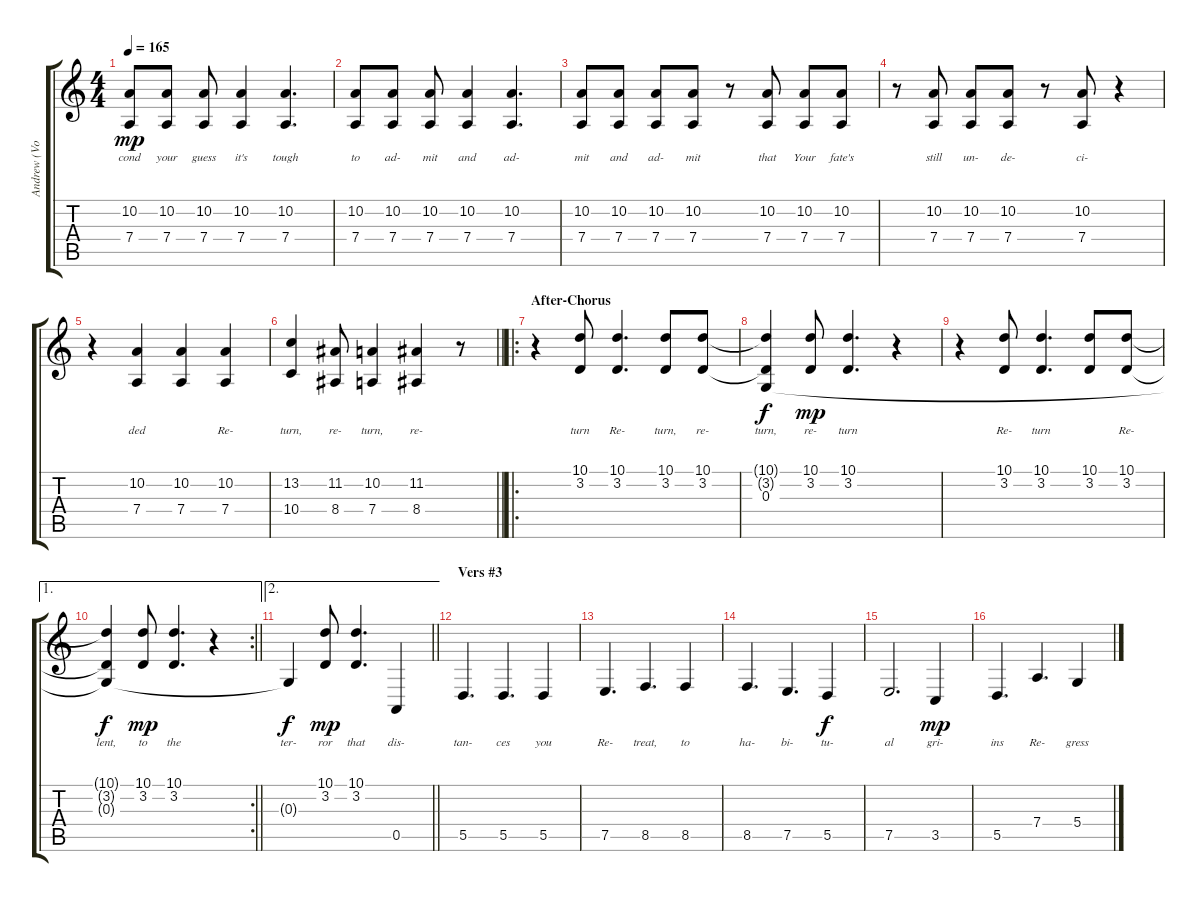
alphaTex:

\track ("Andrew (Vocals + Lyrics)" "Andrew (Vo") {instrument lead2sawtooth}
\staff {score tabs}
\tuning (E4 B3 G3 D3 A2 E2) {hide}
\ts (4 4)
\tempo 165
\clef g2
\ks c
(10.2 7.4).8{lyrics (0 "cond") lyrics (1 "") lyrics (2 "") lyrics (3 "") lyrics (4 "") dy mp} (10.2 7.4).8{lyrics (0 "your") lyrics (1 "") lyrics (2 "") lyrics (3 "") lyrics (4 "")} (10.2 7.4).8{lyrics (0 "guess") lyrics (1 "") lyrics (2 "") lyrics (3 "") lyrics (4 "")} (10.2 7.4).4{lyrics (0 "it's") lyrics (1 "") lyrics (2 "") lyrics (3 "") lyrics (4 "")} (10.2 7.4).4{d lyrics (0 "tough") lyrics (1 "") lyrics (2 "") lyrics (3 "") lyrics (4 "")} |
(10.2 7.4).8{lyrics (0 "to") lyrics (1 "") lyrics (2 "") lyrics (3 "") lyrics (4 "")} (10.2 7.4).8{lyrics (0 "ad-") lyrics (1 "") lyrics (2 "") lyrics (3 "") lyrics (4 "")} (10.2 7.4).8{lyrics (0 "mit") lyrics (1 "") lyrics (2 "") lyrics (3 "") lyrics (4 "")} (10.2 7.4).4{lyrics (0 "and") lyrics (1 "") lyrics (2 "") lyrics (3 "") lyrics (4 "")} (10.2 7.4).4{d lyrics (0 "ad-") lyrics (1 "") lyrics (2 "") lyrics (3 "") lyrics (4 "")} |
(10.2 7.4).8{lyrics (0 "mit") lyrics (1 "") lyrics (2 "") lyrics (3 "") lyrics (4 "")} (10.2 7.4).8{lyrics (0 "and") lyrics (1 "") lyrics (2 "") lyrics (3 "") lyrics (4 "")} (10.2 7.4).8{lyrics (0 "ad-") lyrics (1 "") lyrics (2 "") lyrics (3 "") lyrics (4 "")} (10.2 7.4).8{lyrics (0 "mit") lyrics (1 "") lyrics (2 "") lyrics (3 "") lyrics (4 "")} r.8 (10.2 7.4).8{lyrics (0 "that") lyrics (1 "") lyrics (2 "") lyrics (3 "") lyrics (4 "")} (10.2 7.4).8{lyrics (0 "Your") lyrics (1 "") lyrics (2 "") lyrics (3 "") lyrics (4 "")} (10.2 7.4).8{lyrics (0 "fate's") lyrics (1 "") lyrics (2 "") lyrics (3 "") lyrics (4 "")} |
r.8 (10.2 7.4).8{lyrics (0 "still") lyrics (1 "") lyrics (2 "") lyrics (3 "") lyrics (4 "")} (10.2 7.4).8{lyrics (0 "un-") lyrics (1 "") lyrics (2 "") lyrics (3 "") lyrics (4 "")} (10.2 7.4).8{lyrics (0 "de-") lyrics (1 "") lyrics (2 "") lyrics (3 "") lyrics (4 "")} r.8 (10.2 7.4).8{lyrics (0 "ci-") lyrics (1 "") lyrics (2 "") lyrics (3 "") lyrics (4 "")} r.4 |
r.4 (10.2 7.4).4{lyrics (0 "ded") lyrics (1 "") lyrics (2 "") lyrics (3 "") lyrics (4 "") volume 6} (10.2 7.4).4{lyrics (0 "") lyrics (1 "") lyrics (2 "") lyrics (3 "") lyrics (4 "")} (10.2 7.4).4{lyrics (0 "Re-") lyrics (1 "") lyrics (2 "") lyrics (3 "") lyrics (4 "")} |
\barLineRight lightlight
(13.2 10.4).4{lyrics (0 "turn,") lyrics (1 "") lyrics (2 "") lyrics (3 "") lyrics (4 "")} (11.2 8.4).8{lyrics (0 "re-") lyrics (1 "") lyrics (2 "") lyrics (3 "") lyrics (4 "")} (10.2 7.4).4{lyrics (0 "turn,") lyrics (1 "") lyrics (2 "") lyrics (3 "") lyrics (4 "")} (11.2 8.4).4{lyrics (0 "re-") lyrics (1 "") lyrics (2 "") lyrics (3 "") lyrics (4 "")} r.8 |
\ro
\section ("" "After-Chorus")
r.4 (10.1 3.2).8{lyrics (0 "turn") lyrics (1 "") lyrics (2 "") lyrics (3 "") lyrics (4 "") volume 12} (10.1 3.2).4{d lyrics (0 "Re-") lyrics (1 "") lyrics (2 "") lyrics (3 "") lyrics (4 "")} (10.1 3.2).8{lyrics (0 "turn,") lyrics (1 "") lyrics (2 "") lyrics (3 "") lyrics (4 "")} (10.1 3.2).8{lyrics (0 "re-") lyrics (1 "") lyrics (2 "") lyrics (3 "") lyrics (4 "")} |
(10.1{t} 3.2{t} 0.3).4{lyrics (0 "turn,") lyrics (1 "") lyrics (2 "") lyrics (3 "") lyrics (4 "") dy f} (10.1 3.2).8{lyrics (0 "re-") lyrics (1 "") lyrics (2 "") lyrics (3 "") lyrics (4 "") dy mp} (10.1 3.2).4{d lyrics (0 "turn") lyrics (1 "") lyrics (2 "") lyrics (3 "") lyrics (4 "")} r.4 |
r.4 (10.1 3.2).8{lyrics (0 "Re-") lyrics (1 "") lyrics (2 "") lyrics (3 "") lyrics (4 "")} (10.1 3.2).4{d lyrics (0 "turn") lyrics (1 "") lyrics (2 "") lyrics (3 "") lyrics (4 "")} (10.1 3.2).8{lyrics (0 "") lyrics (1 "") lyrics (2 "") lyrics (3 "") lyrics (4 "")} (10.1 3.2).8{lyrics (0 "Re-") lyrics (1 "") lyrics (2 "") lyrics (3 "") lyrics (4 "")} |
\ae 1
\rc 2
\barLineRight lightlight
(10.1{t} 3.2{t} 0.3{t}).4{lyrics (0 "lent,") lyrics (1 "") lyrics (2 "") lyrics (3 "") lyrics (4 "") dy f} (10.1 3.2).8{lyrics (0 "to") lyrics (1 "") lyrics (2 "") lyrics (3 "") lyrics (4 "") dy mp} (10.1 3.2).4{d lyrics (0 "the") lyrics (1 "") lyrics (2 "") lyrics (3 "") lyrics (4 "")} r.4 |
\ae 2
\barLineRight lightlight
0.3{t}.4{lyrics (0 "ter-") lyrics (1 "") lyrics (2 "") lyrics (3 "") lyrics (4 "") dy f} (10.1 3.2).8{lyrics (0 "ror") lyrics (1 "") lyrics (2 "") lyrics (3 "") lyrics (4 "") dy mp} (10.1 3.2).4{d lyrics (0 "that") lyrics (1 "") lyrics (2 "") lyrics (3 "") lyrics (4 "")} 0.5.4{lyrics (0 "dis-") lyrics (1 "") lyrics (2 "") lyrics (3 "") lyrics (4 "") volume 15} |
\section ("" "Vers #3")
5.5.4{d lyrics (0 "tan-") lyrics (1 "") lyrics (2 "") lyrics (3 "") lyrics (4 "")} 5.5.4{d lyrics (0 "ces") lyrics (1 "") lyrics (2 "") lyrics (3 "") lyrics (4 "")} 5.5.4{lyrics (0 "you") lyrics (1 "") lyrics (2 "") lyrics (3 "") lyrics (4 "")} |
7.5.4{d lyrics (0 "Re-") lyrics (1 "") lyrics (2 "") lyrics (3 "") lyrics (4 "")} 8.5.4{d lyrics (0 "treat,") lyrics (1 "") lyrics (2 "") lyrics (3 "") lyrics (4 "")} 8.5.4{lyrics (0 "to") lyrics (1 "") lyrics (2 "") lyrics (3 "") lyrics (4 "")} |
8.5.4{d lyrics (0 "ha-") lyrics (1 "") lyrics (2 "") lyrics (3 "") lyrics (4 "")} 7.5.4{d lyrics (0 "bi-") lyrics (1 "") lyrics (2 "") lyrics (3 "") lyrics (4 "")} 5.5.4{lyrics (0 "tu-") lyrics (1 "") lyrics (2 "") lyrics (3 "") lyrics (4 "") dy f volume 9} |
7.5.2{d lyrics (0 "al") lyrics (1 "") lyrics (2 "") lyrics (3 "") lyrics (4 "")} 3.5.4{lyrics (0 "gri-") lyrics (1 "") lyrics (2 "") lyrics (3 "") lyrics (4 "") dy mp volume 15} |
5.5.4{d lyrics (0 "ins") lyrics (1 "") lyrics (2 "") lyrics (3 "") lyrics (4 "")} 7.4.4{d lyrics (0 "Re-") lyrics (1 "") lyrics (2 "") lyrics (3 "") lyrics (4 "")} 5.4.4{lyrics (0 "gress") lyrics (1 "") lyrics (2 "") lyrics (3 "") lyrics (4 "")}
